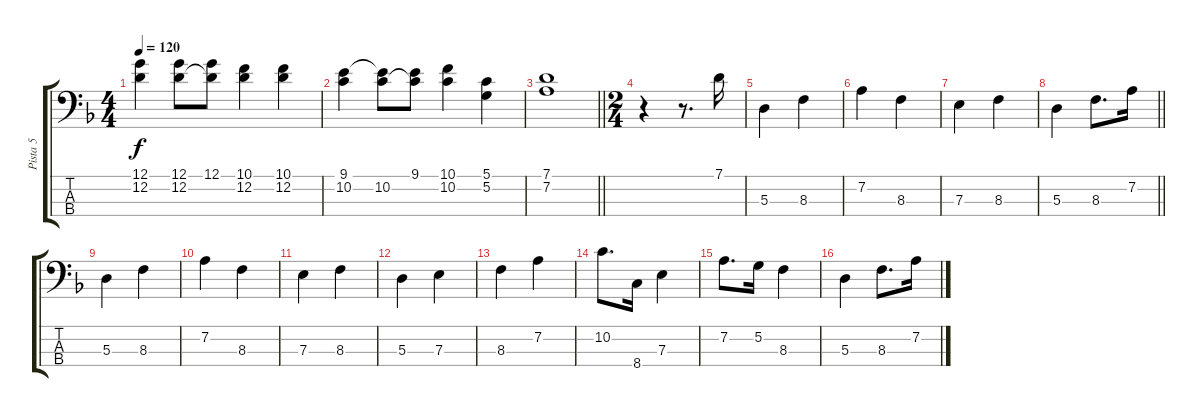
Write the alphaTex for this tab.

\track ("Pista 5" "Pista 5") {instrument electricbassfinger}
\staff {score tabs}
\tuning (G2 D2 A1 E1) {hide}
\ts (4 4)
\tempo 120
\clef f4
\ks dminor
(12.1 12.2).4{dy f} (12.1 12.2).8 (12.1 12.2{t}).8 (10.1 12.2).4 (10.1 12.2).4 |
(9.1 10.2).4 (9.1{t} 10.2).8 (9.1 10.2{t}).8 (10.1 10.2).4 (5.1 5.2).4 |
\barLineRight lightlight
(7.1 7.2).1 |
\ts (2 4)
r.4 r.8{d} 7.1.16 |
5.3.4 8.3.4 |
7.2.4 8.3.4 |
7.3.4 8.3.4 |
\barLineRight lightlight
5.3.4 8.3.8{d} 7.2.16 |
5.3.4 8.3.4 |
7.2.4 8.3.4 |
7.3.4 8.3.4 |
5.3.4 7.3.4 |
8.3.4 7.2.4 |
10.2.8{d} 8.4.16 7.3.4 |
7.2.8{d} 5.2.16 8.3.4 |
5.3.4 8.3.8{d} 7.2.16
